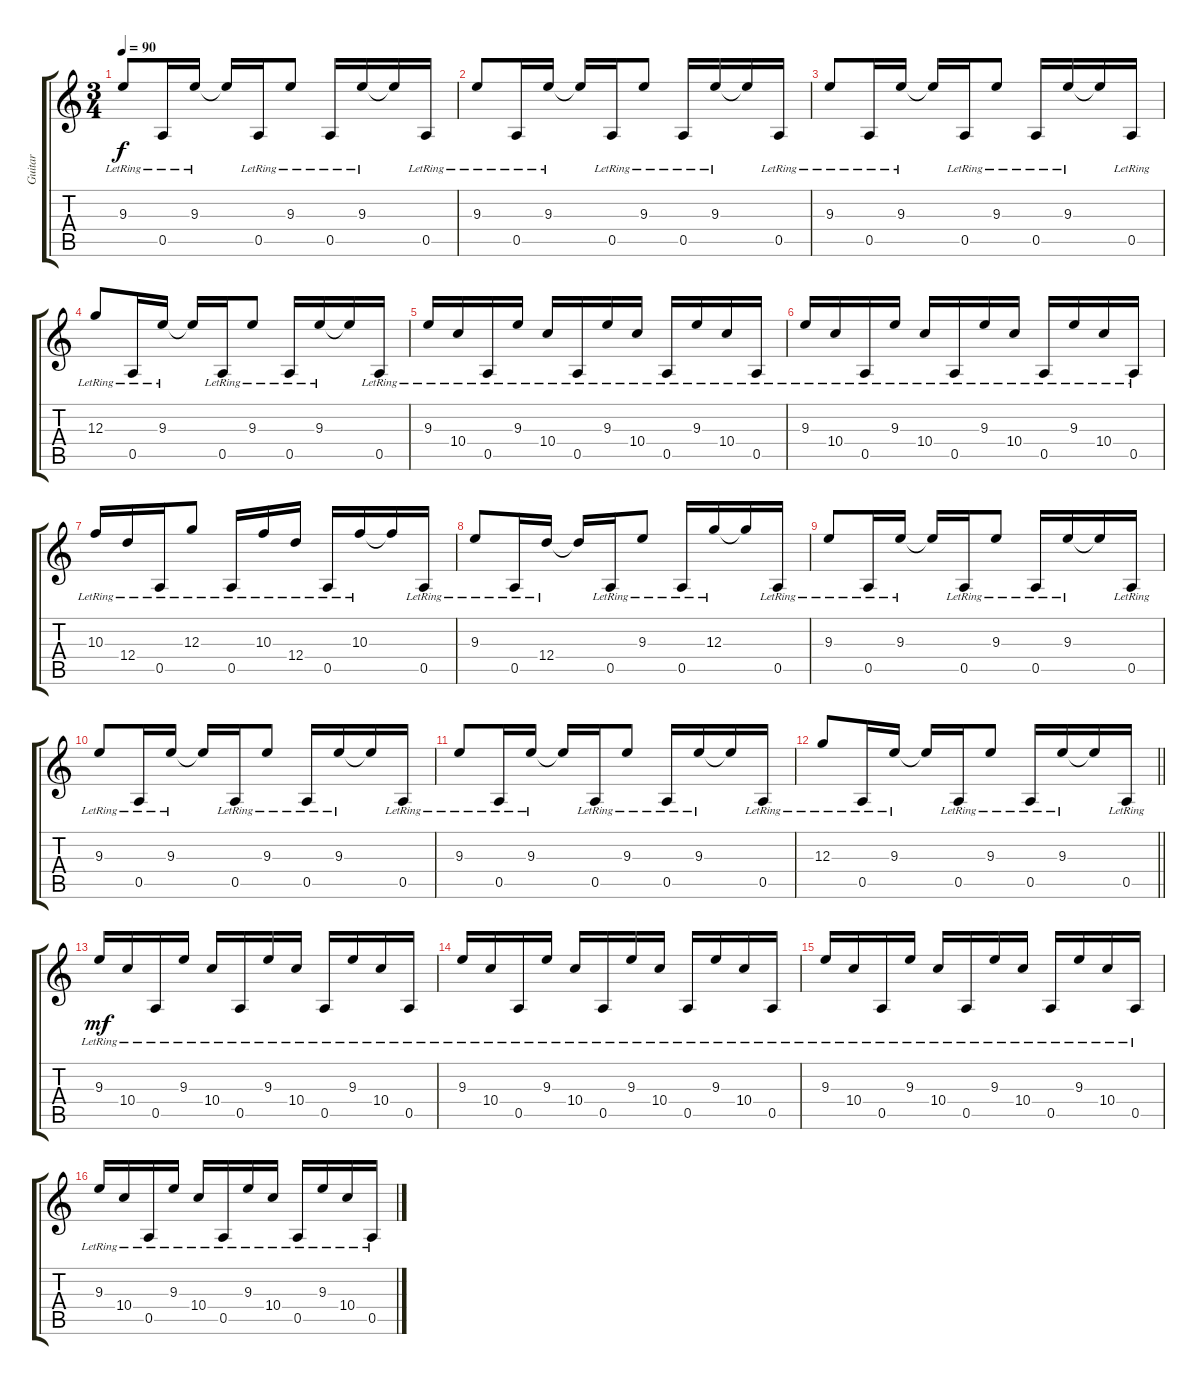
\track ("Guitar" "Guitar") {instrument electricguitarclean}
\staff {score tabs}
\tuning (E4 B3 G3 D3 A2 D2) {hide}
\ts (3 4)
\tempo 90
\clef g2
\ks c
9.3{lr}.8{dy f} 0.5{lr}.16 9.3{lr}.16 9.3{t}.16 0.5{lr}.16 9.3{lr}.8 0.5{lr}.16 9.3{lr}.16 9.3{t}.16 0.5{lr}.16 |
9.3{lr}.8 0.5{lr}.16 9.3{lr}.16 9.3{t}.16 0.5{lr}.16 9.3{lr}.8 0.5{lr}.16 9.3{lr}.16 9.3{t}.16 0.5{lr}.16 |
9.3{lr}.8 0.5{lr}.16 9.3{lr}.16 9.3{t}.16 0.5{lr}.16 9.3{lr}.8 0.5{lr}.16 9.3{lr}.16 9.3{t}.16 0.5{lr}.16 |
12.3{lr}.8 0.5{lr}.16 9.3{lr}.16 9.3{t}.16 0.5{lr}.16 9.3{lr}.8 0.5{lr}.16 9.3{lr}.16 9.3{t}.16 0.5{lr}.16 |
9.3{lr}.16 10.4{lr}.16 0.5{lr}.16 9.3{lr}.16 10.4{lr}.16 0.5{lr}.16 9.3{lr}.16 10.4{lr}.16 0.5{lr}.16 9.3{lr}.16 10.4{lr}.16 0.5{lr}.16 |
9.3{lr}.16 10.4{lr}.16 0.5{lr}.16 9.3{lr}.16 10.4{lr}.16 0.5{lr}.16 9.3{lr}.16 10.4{lr}.16 0.5{lr}.16 9.3{lr}.16 10.4{lr}.16 0.5{lr}.16 |
10.3{lr}.16 12.4{lr}.16 0.5{lr}.16 12.3{lr}.8 0.5{lr}.16 10.3{lr}.16 12.4{lr}.16 0.5{lr}.16 10.3{lr}.16 10.3{t}.16 0.5{lr}.16 |
9.3{lr}.8 0.5{lr}.16 12.4{lr}.16 12.4{t}.16 0.5{lr}.16 9.3{lr}.8 0.5{lr}.16 12.3{lr}.16 12.3{t}.16 0.5{lr}.16 |
9.3{lr}.8 0.5{lr}.16 9.3{lr}.16 9.3{t}.16 0.5{lr}.16 9.3{lr}.8 0.5{lr}.16 9.3{lr}.16 9.3{t}.16 0.5{lr}.16 |
9.3{lr}.8 0.5{lr}.16 9.3{lr}.16 9.3{t}.16 0.5{lr}.16 9.3{lr}.8 0.5{lr}.16 9.3{lr}.16 9.3{t}.16 0.5{lr}.16 |
9.3{lr}.8 0.5{lr}.16 9.3{lr}.16 9.3{t}.16 0.5{lr}.16 9.3{lr}.8 0.5{lr}.16 9.3{lr}.16 9.3{t}.16 0.5{lr}.16 |
\barLineRight lightlight
12.3{lr}.8 0.5{lr}.16 9.3{lr}.16 9.3{t}.16 0.5{lr}.16 9.3{lr}.8 0.5{lr}.16 9.3{lr}.16 9.3{t}.16 0.5{lr}.16 |
\section ("" "")
9.3{lr}.16{dy mf} 10.4{lr}.16 0.5{lr}.16 9.3{lr}.16 10.4{lr}.16 0.5{lr}.16 9.3{lr}.16 10.4{lr}.16 0.5{lr}.16 9.3{lr}.16 10.4{lr}.16 0.5{lr}.16 |
9.3{lr}.16 10.4{lr}.16 0.5{lr}.16 9.3{lr}.16 10.4{lr}.16 0.5{lr}.16 9.3{lr}.16 10.4{lr}.16 0.5{lr}.16 9.3{lr}.16 10.4{lr}.16 0.5{lr}.16 |
9.3{lr}.16 10.4{lr}.16 0.5{lr}.16 9.3{lr}.16 10.4{lr}.16 0.5{lr}.16 9.3{lr}.16 10.4{lr}.16 0.5{lr}.16 9.3{lr}.16 10.4{lr}.16 0.5{lr}.16 |
9.3{lr}.16 10.4{lr}.16 0.5{lr}.16 9.3{lr}.16 10.4{lr}.16 0.5{lr}.16 9.3{lr}.16 10.4{lr}.16 0.5{lr}.16 9.3{lr}.16 10.4{lr}.16 0.5{lr}.16
